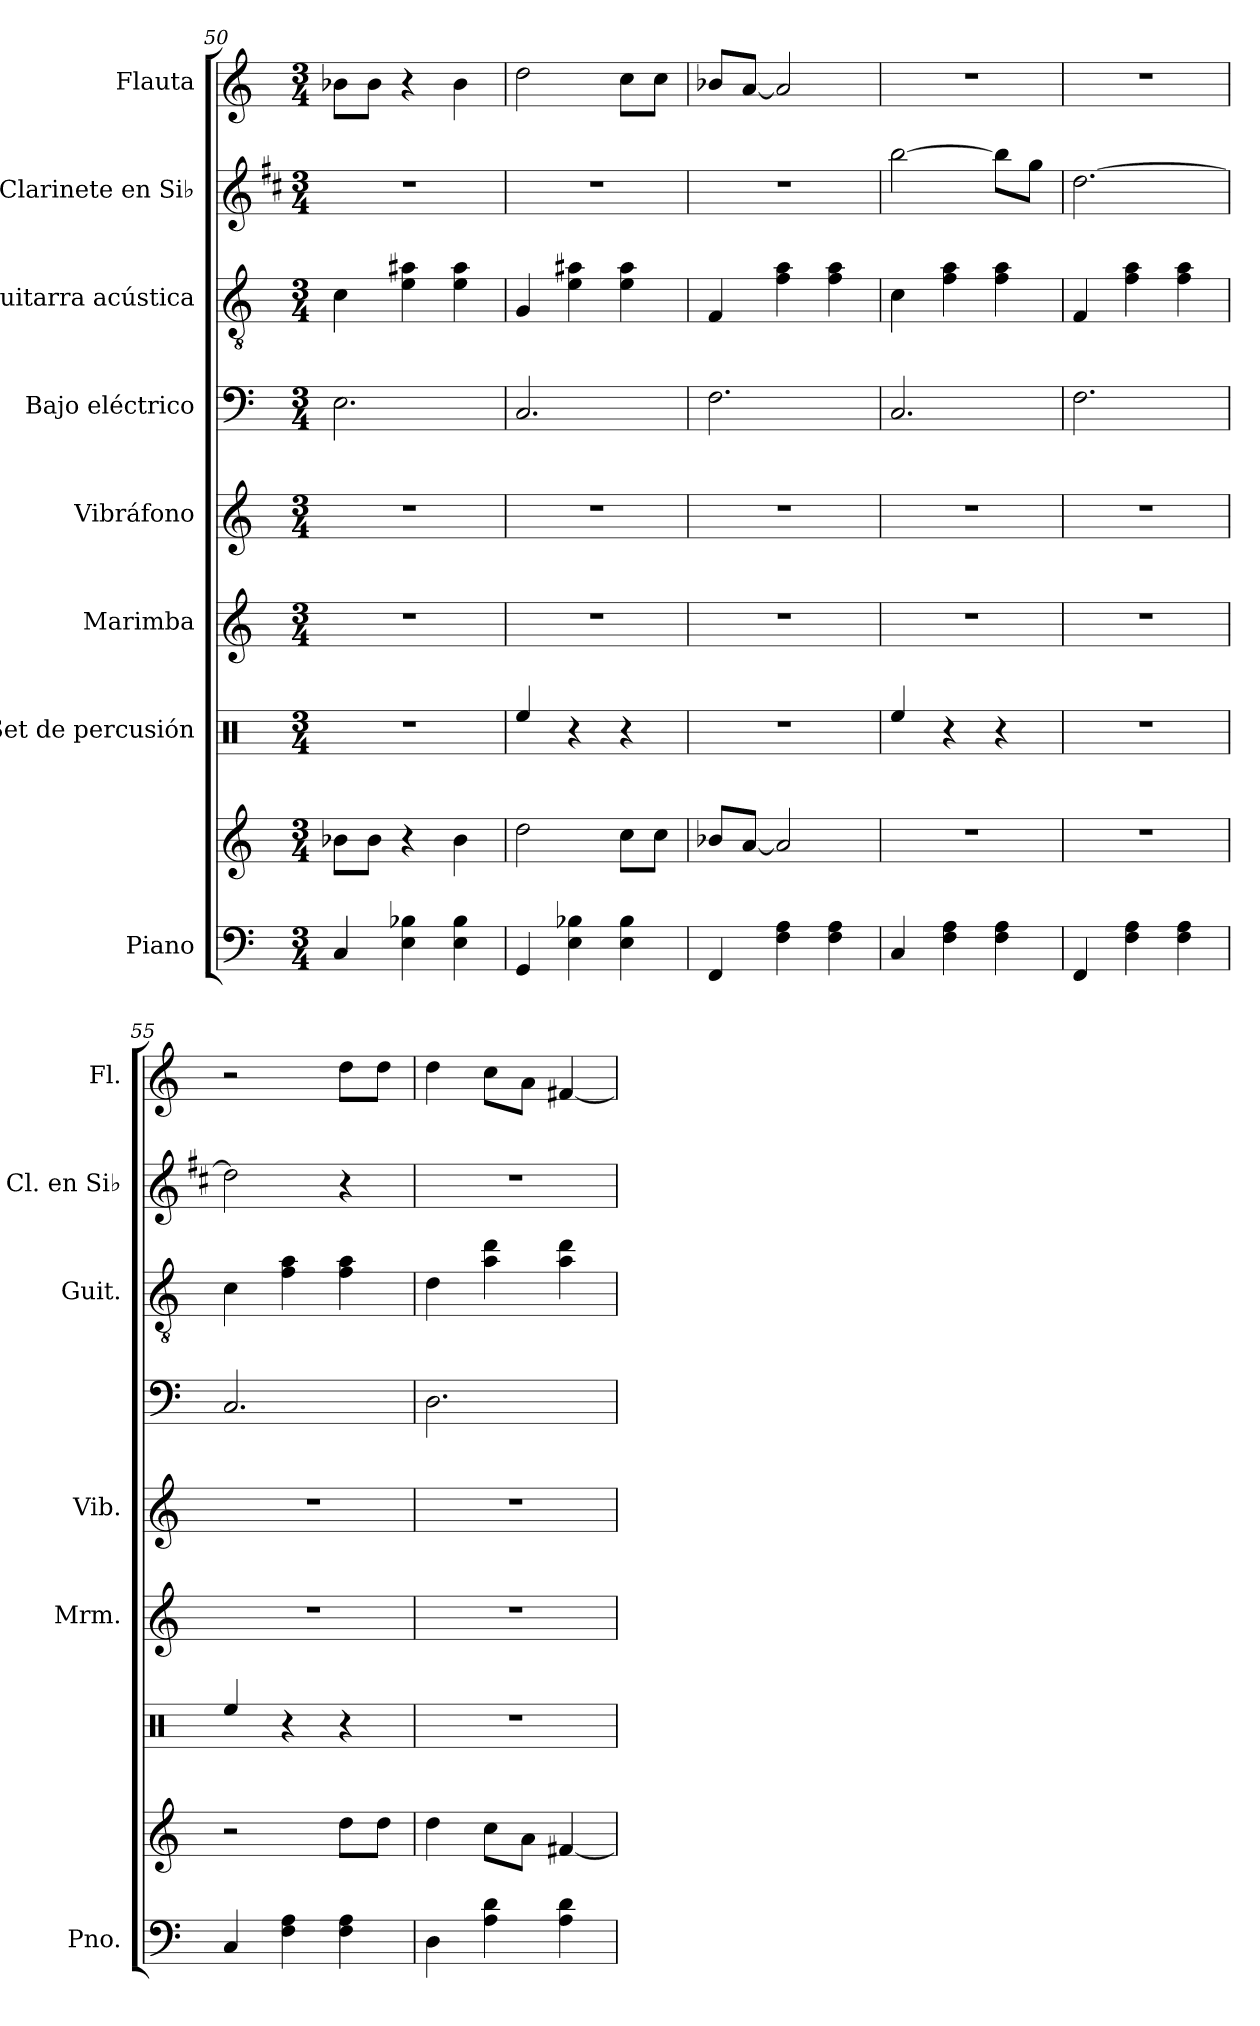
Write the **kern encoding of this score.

**kern	**kern	**kern	**kern	**kern	**kern	**kern	**kern	**kern
*part8	*part8	*part7	*part6	*part5	*part4	*part3	*part2	*part1
*staff9	*staff8	*staff7	*staff6	*staff5	*staff4	*staff3	*staff2	*staff1
*I"Piano	*	*I"Set de percusión	*I"Marimba	*I"Vibráfono	*I"Bajo eléctrico	*I"Guitarra acústica	*I"Clarinete en Si♭	*I"Flauta
*I'Pno.	*	*	*I'Mrm.	*I'Vib.	*	*I'Guit.	*I'Cl. en Si♭	*I'Fl.
!!LO:PB:g=z
*clefF4	*clefG2	*clefX	*clefG2	*clefG2	*clefF4	*clefGv2	*clefG2	*clefG2
*	*	*	*	*	*ITrd7c12	*	*ITrd1c2	*
*k[]	*k[]	*k[]	*k[]	*k[]	*k[]	*k[]	*k[]	*k[]
*M3/4	*M3/4	*M3/4	*M3/4	*M3/4	*M3/4	*M3/4	*M3/4	*M3/4
=50	=50	=50	=50	=50	=50	=50	=50	=50
4C/	8b-X\L	2.r	2.r	2.r	2.EE\	4c\	2.r	8b-X\L
.	8b-\J	.	.	.	.	.	.	8b-\J
4E\ 4B-X\	4r	.	.	.	.	4e\ 4a#X\	.	4r
4E\ 4B-\	4b-\	.	.	.	.	4e\ 4a#\	.	4b-\
=51	=51	=51	=51	=51	=51	=51	=51	=51
4GG/	2dd\	4Ree/	2.r	2.r	2.CC/	4G/	2.r	2dd\
4E\ 4B-X\	.	4r	.	.	.	4e\ 4a#X\	.	.
4E\ 4B-\	8cc\L	4r	.	.	.	4e\ 4a#\	.	8cc\L
.	8cc\J	.	.	.	.	.	.	8cc\J
=52	=52	=52	=52	=52	=52	=52	=52	=52
4FF/	8b-X/L	2.r	2.r	2.r	2.FF\	4F/	2.r	8b-X/L
.	[8a/J	.	.	.	.	.	.	[8a/J
4F\ 4A\	2a/]	.	.	.	.	4f\ 4a\	.	2a/]
4F\ 4A\	.	.	.	.	.	4f\ 4a\	.	.
=53	=53	=53	=53	=53	=53	=53	=53	=53
4C/	2.r	4Ree/	2.r	2.r	2.CC/	4c\	[2aa\	2.r
4F\ 4A\	.	4r	.	.	.	4f\ 4a\	.	.
4F\ 4A\	.	4r	.	.	.	4f\ 4a\	8aa\L]	.
.	.	.	.	.	.	.	8ff\J	.
=54	=54	=54	=54	=54	=54	=54	=54	=54
4FF/	2.r	2.r	2.r	2.r	2.FF\	4F/	[2.cc\	2.r
4F\ 4A\	.	.	.	.	.	4f\ 4a\	.	.
4F\ 4A\	.	.	.	.	.	4f\ 4a\	.	.
=55	=55	=55	=55	=55	=55	=55	=55	=55
4C/	2r	4Ree/	2.r	2.r	2.CC/	4c\	2cc\]	2r
4F\ 4A\	.	4r	.	.	.	4f\ 4a\	.	.
4F\ 4A\	8dd\L	4r	.	.	.	4f\ 4a\	4r	8dd\L
.	8dd\J	.	.	.	.	.	.	8dd\J
!!LO:LB:g=z
=56	=56	=56	=56	=56	=56	=56	=56	=56
4D\	4dd\	2.r	2.r	2.r	2.DD\	4d\	2.r	4dd\
4A\ 4d\	8cc\L	.	.	.	.	4a\ 4dd\	.	8cc\L
.	8a\J	.	.	.	.	.	.	8a\J
4A\ 4d\	[4f#X/	.	.	.	.	4a\ 4dd\	.	[4f#X/
=	=	=	=	=	=	=	=	=
*-	*-	*-	*-	*-	*-	*-	*-	*-
